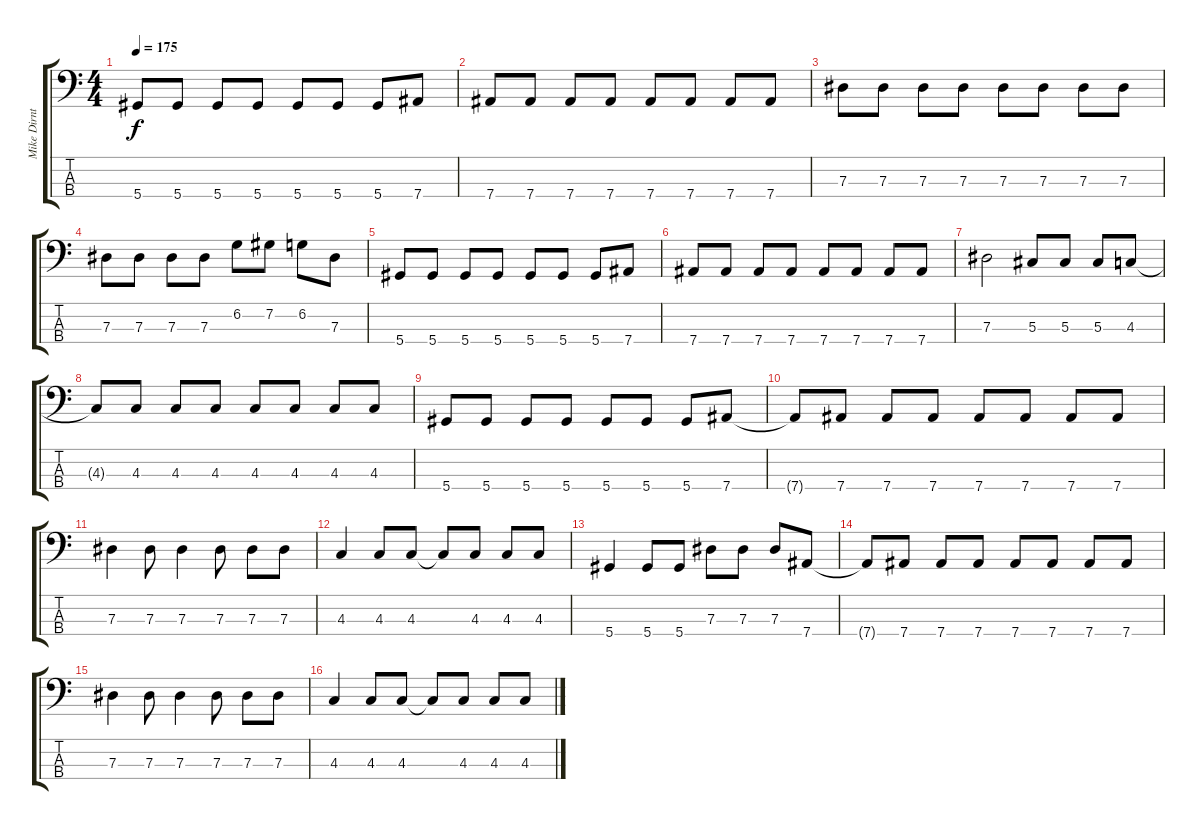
\track ("Mike Dirnt - Bass" "Mike Dirnt") {instrument electricbasspick}
\staff {score tabs}
\tuning (Gb2 Db2 Ab1 Eb1) {hide}
\ts (4 4)
\tempo 175
\clef f4
\ks c
5.4.8{dy f} 5.4.8 5.4.8 5.4.8 5.4.8 5.4.8 5.4.8 7.4.8 |
7.4.8 7.4.8 7.4.8 7.4.8 7.4.8 7.4.8 7.4.8 7.4.8 |
7.3.8 7.3.8 7.3.8 7.3.8 7.3.8 7.3.8 7.3.8 7.3.8 |
7.3.8 7.3.8 7.3.8 7.3.8 6.2.8 7.2.8 6.2.8 7.3.8 |
5.4.8 5.4.8 5.4.8 5.4.8 5.4.8 5.4.8 5.4.8 7.4.8 |
7.4.8 7.4.8 7.4.8 7.4.8 7.4.8 7.4.8 7.4.8 7.4.8 |
7.3.2 5.3.8 5.3.8 5.3.8 4.3.8 |
4.3{t}.8 4.3.8 4.3.8 4.3.8 4.3.8 4.3.8 4.3.8 4.3.8 |
5.4.8 5.4.8 5.4.8 5.4.8 5.4.8 5.4.8 5.4.8 7.4.8 |
7.4{t}.8 7.4.8 7.4.8 7.4.8 7.4.8 7.4.8 7.4.8 7.4.8 |
7.3.4 7.3.8 7.3.4 7.3.8 7.3.8 7.3.8 |
4.3.4 4.3.8 4.3.8 4.3{t}.8 4.3.8 4.3.8 4.3.8 |
5.4.4 5.4.8 5.4.8 7.3.8 7.3.8 7.3.8 7.4.8 |
7.4{t}.8 7.4.8 7.4.8 7.4.8 7.4.8 7.4.8 7.4.8 7.4.8 |
7.3.4 7.3.8 7.3.4 7.3.8 7.3.8 7.3.8 |
4.3.4 4.3.8 4.3.8 4.3{t}.8 4.3.8 4.3.8 4.3.8
